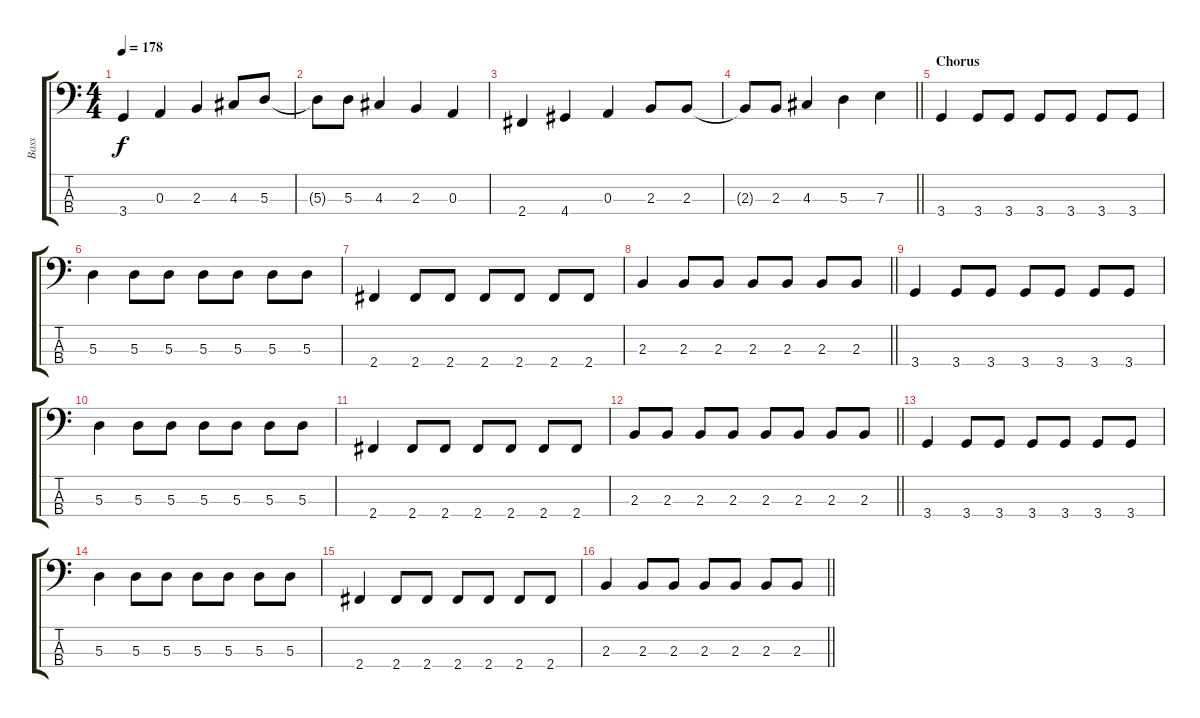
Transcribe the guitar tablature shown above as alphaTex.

\track ("Bass" "Bass") {instrument electricbassfinger}
\staff {score tabs}
\tuning (G2 D2 A1 E1) {hide}
\ts (4 4)
\tempo 178
\clef f4
\ks c
3.4.4{dy f} 0.3.4 2.3.4 4.3.8 5.3.8 |
5.3{t}.8 5.3.8 4.3.4 2.3.4 0.3.4 |
2.4.4 4.4.4 0.3.4 2.3.8 2.3.8 |
\barLineRight lightlight
2.3{t}.8 2.3.8 4.3.4 5.3.4 7.3.4 |
\section ("" "Chorus")
3.4.4 3.4.8 3.4.8 3.4.8 3.4.8 3.4.8 3.4.8 |
5.3.4 5.3.8 5.3.8 5.3.8 5.3.8 5.3.8 5.3.8 |
2.4.4 2.4.8 2.4.8 2.4.8 2.4.8 2.4.8 2.4.8 |
\barLineRight lightlight
2.3.4 2.3.8 2.3.8 2.3.8 2.3.8 2.3.8 2.3.8 |
3.4.4 3.4.8 3.4.8 3.4.8 3.4.8 3.4.8 3.4.8 |
5.3.4 5.3.8 5.3.8 5.3.8 5.3.8 5.3.8 5.3.8 |
2.4.4 2.4.8 2.4.8 2.4.8 2.4.8 2.4.8 2.4.8 |
\barLineRight lightlight
2.3.8 2.3.8 2.3.8 2.3.8 2.3.8 2.3.8 2.3.8 2.3.8 |
3.4.4 3.4.8 3.4.8 3.4.8 3.4.8 3.4.8 3.4.8 |
5.3.4 5.3.8 5.3.8 5.3.8 5.3.8 5.3.8 5.3.8 |
2.4.4 2.4.8 2.4.8 2.4.8 2.4.8 2.4.8 2.4.8 |
\barLineRight lightlight
2.3.4 2.3.8 2.3.8 2.3.8 2.3.8 2.3.8 2.3.8
